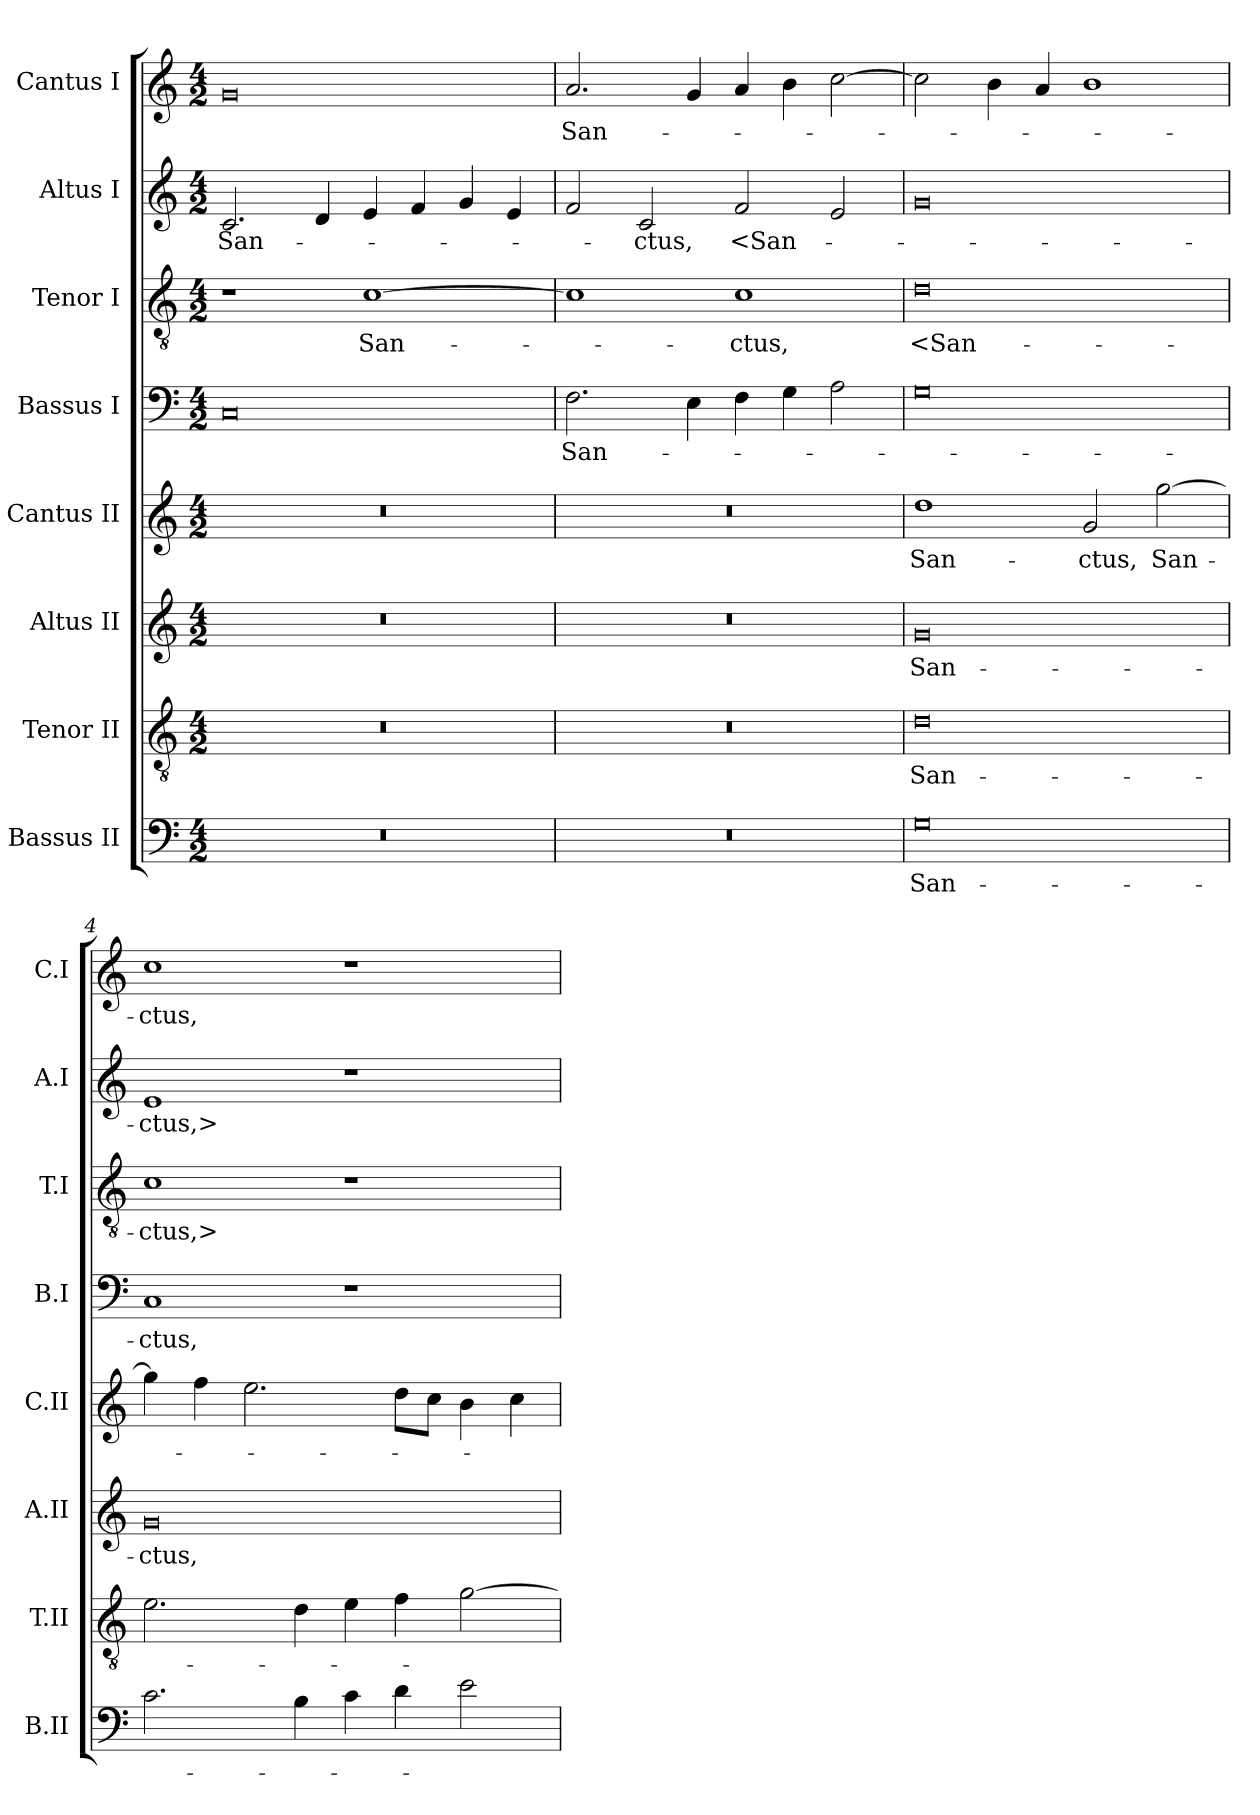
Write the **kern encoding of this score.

**kern	**text	**kern	**text	**kern	**text	**kern	**text	**kern	**text	**kern	**text	**kern	**text	**kern	**text
*part8	*part8	*part7	*part7	*part6	*part6	*part5	*part5	*part4	*part4	*part3	*part3	*part2	*part2	*part1	*part1
*staff8	*staff8	*staff7	*staff7	*staff6	*staff6	*staff5	*staff5	*staff4	*staff4	*staff3	*staff3	*staff2	*staff2	*staff1	*staff1
*I"Bassus II	*	*I"Tenor II	*	*I"Altus II	*	*I"Cantus II	*	*I"Bassus I	*	*I"Tenor I	*	*I"Altus I	*	*I"Cantus I	*
*I'B.II	*	*I'T.II	*	*I'A.II	*	*I'C.II	*	*I'B.I	*	*I'T.I	*	*I'A.I	*	*I'C.I	*
*clefF4	*	*clefGv2	*	*clefG2	*	*clefG2	*	*clefF4	*	*clefGv2	*	*clefG2	*	*clefG2	*
*	*	*ITrd7c12	*	*	*	*	*	*	*	*ITrd7c12	*	*	*	*	*
*k[]	*	*k[]	*	*k[]	*	*k[]	*	*k[]	*	*k[]	*	*k[]	*	*k[]	*
*C:	*	*C:	*	*C:	*	*C:	*	*C:	*	*C:	*	*C:	*	*C:	*
*M4/2	*	*M4/2	*	*M4/2	*	*M4/2	*	*M4/2	*	*M4/2	*	*M4/2	*	*M4/2	*
=1	=1	=1	=1	=1	=1	=1	=1	=1	=1	=1	=1	=1	=1	=1	=1
0r	.	0r	.	0r	.	0r	.	0C/	.	1r	.	2.c/	San-	0g/	.
.	.	.	.	.	.	.	.	.	.	.	.	4d/	.	.	.
.	.	.	.	.	.	.	.	.	.	[1C\	San-	4e/	.	.	.
.	.	.	.	.	.	.	.	.	.	.	.	4f/	.	.	.
.	.	.	.	.	.	.	.	.	.	.	.	4g/	.	.	.
.	.	.	.	.	.	.	.	.	.	.	.	4e/	.	.	.
=2	=2	=2	=2	=2	=2	=2	=2	=2	=2	=2	=2	=2	=2	=2	=2
0r	.	0r	.	0r	.	0r	.	2.F\	San-	1C\]	.	2f/	.	2.a/	San-
.	.	.	.	.	.	.	.	.	.	.	.	2c/	-ctus,	.	.
.	.	.	.	.	.	.	.	4E\	.	.	.	.	.	4g/	.
.	.	.	.	.	.	.	.	4F\	.	1C\	-ctus,	2f/	<San-	4a/	.
.	.	.	.	.	.	.	.	4G\	.	.	.	.	.	4b\	.
.	.	.	.	.	.	.	.	2A\	.	.	.	2e/	.	[2cc\	.
=3	=3	=3	=3	=3	=3	=3	=3	=3	=3	=3	=3	=3	=3	=3	=3
0G\	San-	0D\	San-	0g/	San-	1dd\	San-	0G\	.	0D\	<San-	0g/	.	2cc\]	.
.	.	.	.	.	.	.	.	.	.	.	.	.	.	4b\	.
.	.	.	.	.	.	.	.	.	.	.	.	.	.	4a/	.
.	.	.	.	.	.	2g/	-ctus,	.	.	.	.	.	.	1b\	.
.	.	.	.	.	.	[2gg\	San-	.	.	.	.	.	.	.	.
=4	=4	=4	=4	=4	=4	=4	=4	=4	=4	=4	=4	=4	=4	=4	=4
2.c\	.	2.E\	.	0g/	-ctus,	4gg\]	.	1C/	-ctus,	1C\	-ctus,>	1e/	-ctus,>	1cc\	-ctus,
.	.	.	.	.	.	4ff\	.	.	.	.	.	.	.	.	.
.	.	.	.	.	.	2.ee\	.	.	.	.	.	.	.	.	.
4B\	.	4D\	.	.	.	.	.	.	.	.	.	.	.	.	.
4c\	.	4E\	.	.	.	.	.	1r	.	1r	.	1r	.	1r	.
4d\	.	4F\	.	.	.	8dd\L	.	.	.	.	.	.	.	.	.
.	.	.	.	.	.	8cc\J	.	.	.	.	.	.	.	.	.
2e\	.	[2G\	.	.	.	4b\	.	.	.	.	.	.	.	.	.
.	.	.	.	.	.	4cc\	.	.	.	.	.	.	.	.	.
=	=	=	=	=	=	=	=	=	=	=	=	=	=	=	=
*-	*-	*-	*-	*-	*-	*-	*-	*-	*-	*-	*-	*-	*-	*-	*-
